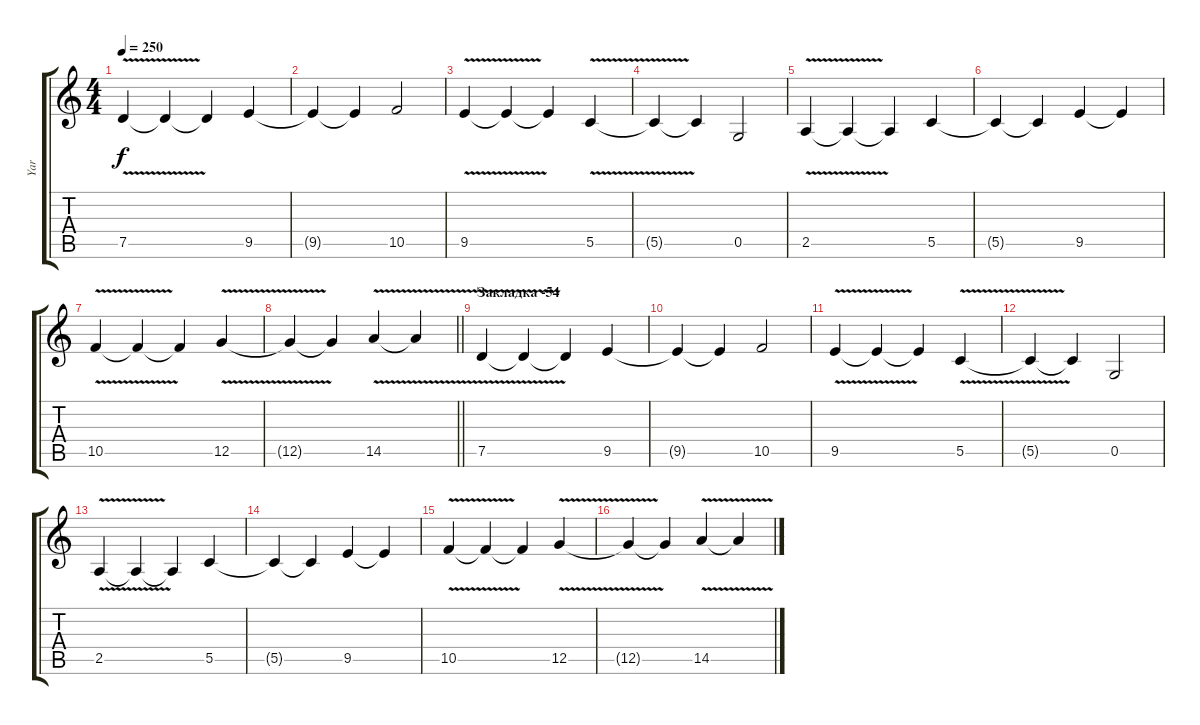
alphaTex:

\track ("Yar" "Yar") {instrument distortionguitar}
\staff {score tabs}
\tuning (D4 A3 F3 C3 G2 C2) {hide}
\ts (4 4)
\tempo 250
\clef g2
\ks c
7.5{v}.4{dy f} 7.5{t}.4 7.5{t}.4 9.5.4 |
9.5{t}.4 9.5{t}.4 10.5.2 |
9.5{v}.4 9.5{t}.4 9.5{t}.4 5.5{v}.4 |
5.5{t}.4 5.5{t}.4 0.5.2 |
2.5{v}.4 2.5{t}.4 2.5{t}.4 5.5.4 |
5.5{t}.4 5.5{t}.4 9.5.4 9.5{t}.4 |
10.5{v}.4 10.5{t}.4 10.5{t}.4 12.5{v}.4 |
\barLineRight lightlight
12.5{t}.4 12.5{t}.4 14.5{v}.4 14.5{t}.4 |
\section ("" "Закладка -54")
7.5{v}.4 7.5{t}.4 7.5{t}.4 9.5.4 |
9.5{t}.4 9.5{t}.4 10.5.2 |
9.5{v}.4 9.5{t}.4 9.5{t}.4 5.5{v}.4 |
5.5{t}.4 5.5{t}.4 0.5.2 |
2.5{v}.4 2.5{t}.4 2.5{t}.4 5.5.4 |
5.5{t}.4 5.5{t}.4 9.5.4 9.5{t}.4 |
10.5{v}.4 10.5{t}.4 10.5{t}.4 12.5{v}.4 |
12.5{t}.4 12.5{t}.4 14.5{v}.4 14.5{t}.4
